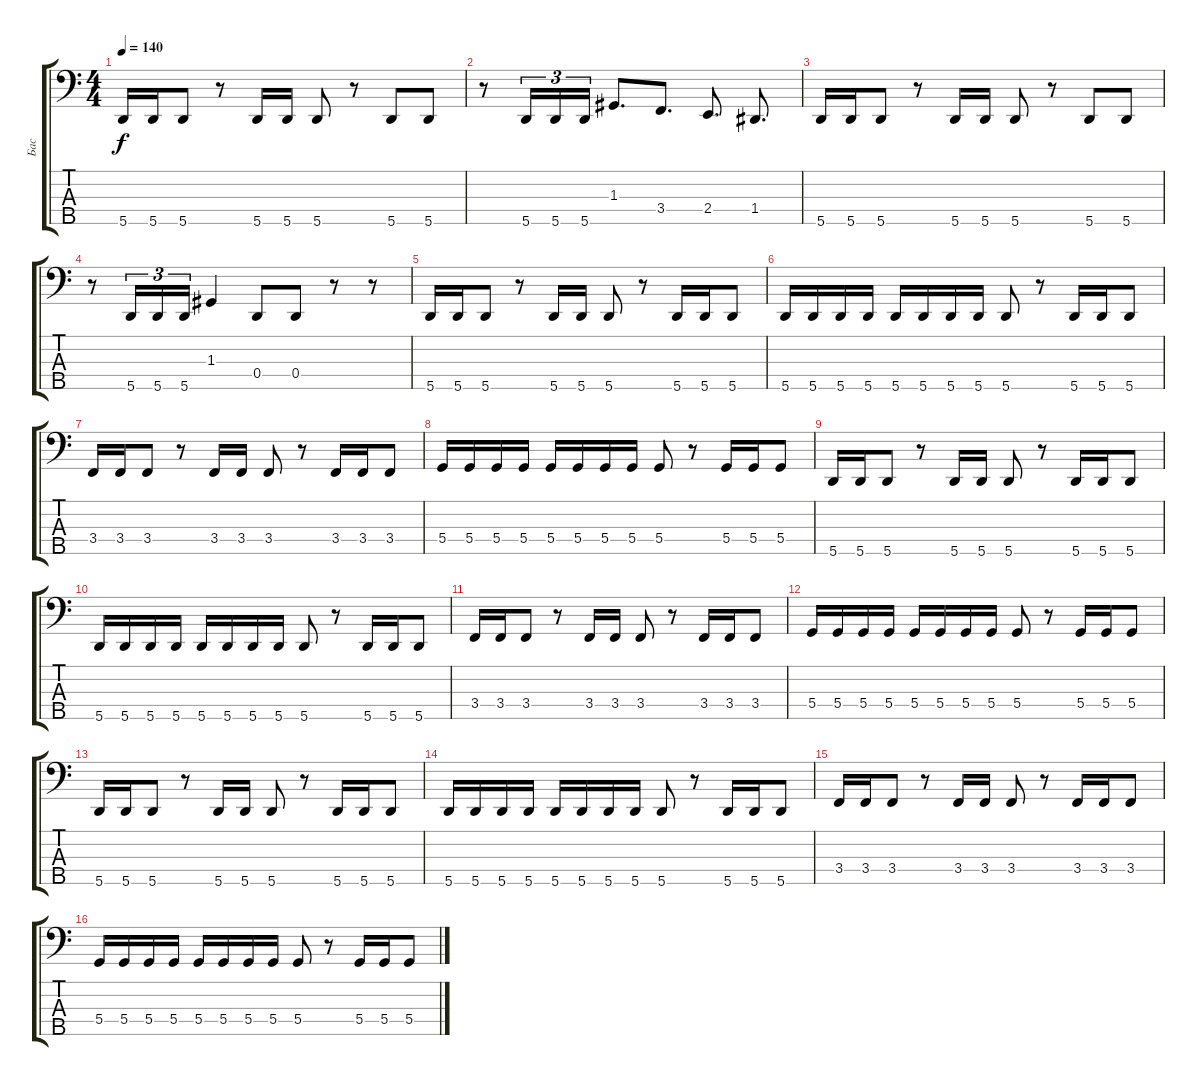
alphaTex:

\track ("Бас" "Бас") {instrument electricbassfinger}
\staff {score tabs}
\tuning (F2 C2 G1 D1 A0) {hide}
\ts (4 4)
\tempo 140
\clef f4
\ks c
5.5.16{dy f} 5.5.16 5.5.8 r.8 5.5.16 5.5.16 5.5.8 r.8 5.5.8 5.5.8 |
r.8 5.5.16{tu (3 2)} 5.5.16{tu (3 2)} 5.5.16{tu (3 2)} 1.3.8{d} 3.4.8{d} 2.4.8{d} 1.4.8{d} |
5.5.16 5.5.16 5.5.8 r.8 5.5.16 5.5.16 5.5.8 r.8 5.5.8 5.5.8 |
r.8 5.5.16{tu (3 2)} 5.5.16{tu (3 2)} 5.5.16{tu (3 2)} 1.3.4 0.4.8 0.4.8 r.8 r.8 |
5.5.16 5.5.16 5.5.8 r.8 5.5.16 5.5.16 5.5.8 r.8 5.5.16 5.5.16 5.5.8 |
5.5.16 5.5.16 5.5.16 5.5.16 5.5.16 5.5.16 5.5.16 5.5.16 5.5.8 r.8 5.5.16 5.5.16 5.5.8 |
3.4.16 3.4.16 3.4.8 r.8 3.4.16 3.4.16 3.4.8 r.8 3.4.16 3.4.16 3.4.8 |
5.4.16 5.4.16 5.4.16 5.4.16 5.4.16 5.4.16 5.4.16 5.4.16 5.4.8 r.8 5.4.16 5.4.16 5.4.8 |
5.5.16 5.5.16 5.5.8 r.8 5.5.16 5.5.16 5.5.8 r.8 5.5.16 5.5.16 5.5.8 |
5.5.16 5.5.16 5.5.16 5.5.16 5.5.16 5.5.16 5.5.16 5.5.16 5.5.8 r.8 5.5.16 5.5.16 5.5.8 |
3.4.16 3.4.16 3.4.8 r.8 3.4.16 3.4.16 3.4.8 r.8 3.4.16 3.4.16 3.4.8 |
5.4.16 5.4.16 5.4.16 5.4.16 5.4.16 5.4.16 5.4.16 5.4.16 5.4.8 r.8 5.4.16 5.4.16 5.4.8 |
5.5.16 5.5.16 5.5.8 r.8 5.5.16 5.5.16 5.5.8 r.8 5.5.16 5.5.16 5.5.8 |
5.5.16 5.5.16 5.5.16 5.5.16 5.5.16 5.5.16 5.5.16 5.5.16 5.5.8 r.8 5.5.16 5.5.16 5.5.8 |
3.4.16 3.4.16 3.4.8 r.8 3.4.16 3.4.16 3.4.8 r.8 3.4.16 3.4.16 3.4.8 |
5.4.16 5.4.16 5.4.16 5.4.16 5.4.16 5.4.16 5.4.16 5.4.16 5.4.8 r.8 5.4.16 5.4.16 5.4.8
